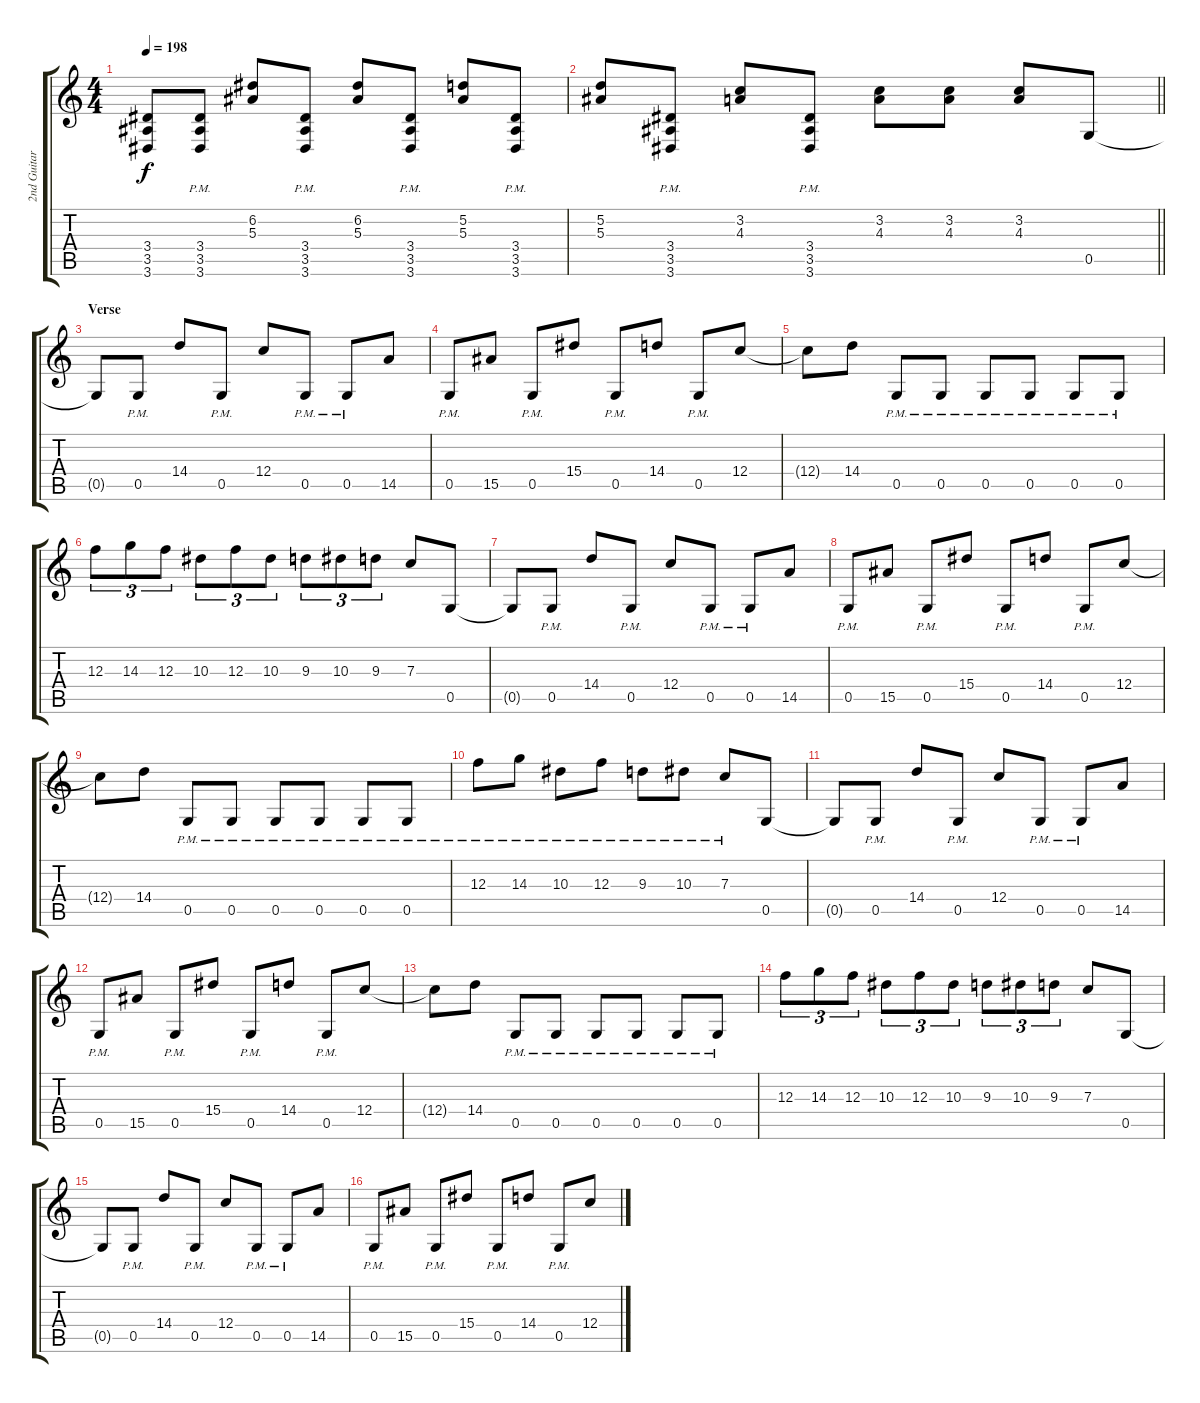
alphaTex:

\track ("2nd Guitar" "2nd Guitar") {instrument overdrivenguitar}
\staff {score tabs}
\tuning (D4 A3 F3 C3 G2 C2) {hide}
\ts (4 4)
\tempo 198
\clef g2
\ks c
(3.4{t} 3.5{t} 3.6{t}).8{dy f} (3.4{pm} 3.5{pm} 3.6{pm}).8 (6.2 5.3).8 (3.4{pm} 3.5{pm} 3.6{pm}).8 (6.2 5.3).8 (3.4{pm} 3.5{pm} 3.6{pm}).8 (5.2 5.3).8 (3.4{pm} 3.5{pm} 3.6{pm}).8 |
\barLineRight lightlight
(5.2 5.3).8 (3.4{pm} 3.5{pm} 3.6{pm}).8 (3.2 4.3).8 (3.4{pm} 3.5{pm} 3.6{pm}).8 (3.2 4.3).8 (3.2 4.3).8 (3.2 4.3).8 0.5.8 |
\section ("" "Verse")
0.5{t}.8 0.5{pm}.8 14.4.8 0.5{pm}.8 12.4.8 0.5{pm}.8 0.5{pm}.8 14.5.8 |
0.5{pm}.8 15.5.8 0.5{pm}.8 15.4.8 0.5{pm}.8 14.4.8 0.5{pm}.8 12.4.8 |
12.4{t}.8 14.4.8 0.5{pm}.8 0.5{pm}.8 0.5{pm}.8 0.5{pm}.8 0.5{pm}.8 0.5{pm}.8 |
12.3.8{tu (3 2)} 14.3.8{tu (3 2)} 12.3.8{tu (3 2)} 10.3.8{tu (3 2)} 12.3.8{tu (3 2)} 10.3.8{tu (3 2)} 9.3.8{tu (3 2)} 10.3.8{tu (3 2)} 9.3.8{tu (3 2)} 7.3.8 0.5.8 |
0.5{t}.8 0.5{pm}.8 14.4.8 0.5{pm}.8 12.4.8 0.5{pm}.8 0.5{pm}.8 14.5.8 |
0.5{pm}.8 15.5.8 0.5{pm}.8 15.4.8 0.5{pm}.8 14.4.8 0.5{pm}.8 12.4.8 |
12.4{t}.8 14.4.8 0.5{pm}.8 0.5{pm}.8 0.5{pm}.8 0.5{pm}.8 0.5{pm}.8 0.5{pm}.8 |
12.3{pm}.8 14.3{pm}.8 10.3{pm}.8 12.3{pm}.8 9.3{pm}.8 10.3{pm}.8 7.3{pm}.8 0.5.8 |
0.5{t}.8 0.5{pm}.8 14.4.8 0.5{pm}.8 12.4.8 0.5{pm}.8 0.5{pm}.8 14.5.8 |
0.5{pm}.8 15.5.8 0.5{pm}.8 15.4.8 0.5{pm}.8 14.4.8 0.5{pm}.8 12.4.8 |
12.4{t}.8 14.4.8 0.5{pm}.8 0.5{pm}.8 0.5{pm}.8 0.5{pm}.8 0.5{pm}.8 0.5{pm}.8 |
12.3.8{tu (3 2)} 14.3.8{tu (3 2)} 12.3.8{tu (3 2)} 10.3.8{tu (3 2)} 12.3.8{tu (3 2)} 10.3.8{tu (3 2)} 9.3.8{tu (3 2)} 10.3.8{tu (3 2)} 9.3.8{tu (3 2)} 7.3.8 0.5.8 |
0.5{t}.8 0.5{pm}.8 14.4.8 0.5{pm}.8 12.4.8 0.5{pm}.8 0.5{pm}.8 14.5.8 |
0.5{pm}.8 15.5.8 0.5{pm}.8 15.4.8 0.5{pm}.8 14.4.8 0.5{pm}.8 12.4.8
